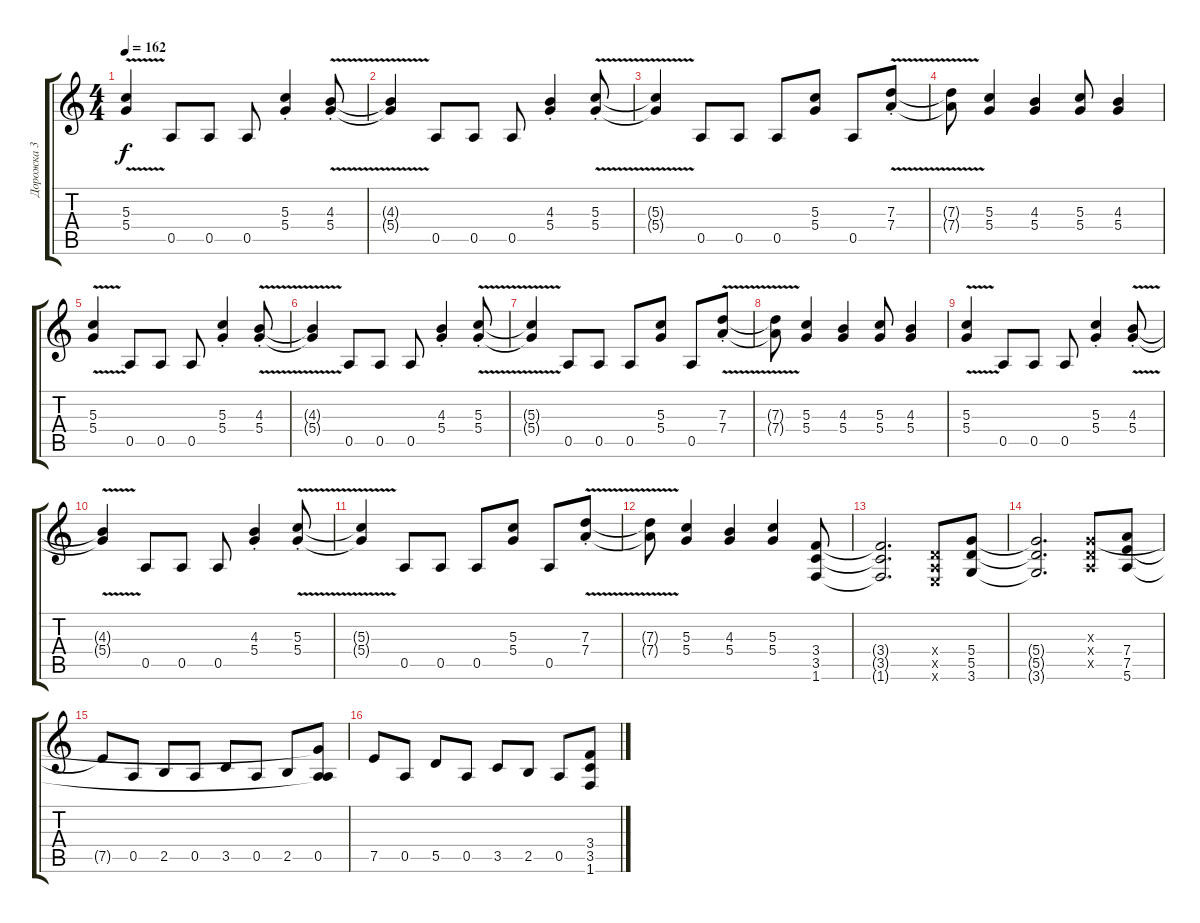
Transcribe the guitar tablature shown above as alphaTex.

\track ("Дорожка 3" "Дорожка 3") {instrument overdrivenguitar}
\staff {score tabs}
\tuning (E4 B3 G3 D3 A2 E2) {hide}
\ts (4 4)
\tempo 162
\clef g2
\ks c
(5.3 5.4{v}).4{dy f} 0.5.8 0.5.8 0.5.8 (5.3 5.4{st}).4 (4.3{st} 5.4{v st}).8 |
(4.3{t} 5.4{t}).4 0.5.8 0.5.8 0.5.8 (4.3 5.4{st}).4 (5.3{v st} 5.4{st}).8 |
(5.3{t} 5.4{t}).4 0.5.8 0.5.8 0.5.8 (5.3 5.4).8 0.5.8 (7.3 7.4{v st}).8 |
(7.3{t} 7.4{t}).8 (5.3 5.4).4 (4.3 5.4).4 (5.3 5.4).8 (4.3 5.4).4 |
(5.3 5.4{v}).4 0.5.8 0.5.8 0.5.8 (5.3 5.4{st}).4 (4.3{st} 5.4{v st}).8 |
(4.3{t} 5.4{t}).4 0.5.8 0.5.8 0.5.8 (4.3 5.4{st}).4 (5.3{v st} 5.4{st}).8 |
(5.3{t} 5.4{t}).4 0.5.8 0.5.8 0.5.8 (5.3 5.4).8 0.5.8 (7.3 7.4{v st}).8 |
(7.3{t} 7.4{t}).8 (5.3 5.4).4 (4.3 5.4).4 (5.3 5.4).8 (4.3 5.4).4 |
(5.3 5.4{v}).4 0.5.8 0.5.8 0.5.8 (5.3 5.4{st}).4 (4.3{st} 5.4{v st}).8 |
(4.3{t} 5.4{t}).4 0.5.8 0.5.8 0.5.8 (4.3 5.4{st}).4 (5.3{v st} 5.4{st}).8 |
(5.3{t} 5.4{t}).4 0.5.8 0.5.8 0.5.8 (5.3 5.4).8 0.5.8 (7.3 7.4{v st}).8 |
(7.3{t} 7.4{t}).8 (5.3 5.4).4 (4.3 5.4).4 (5.3 5.4).4 (3.4 3.5 1.6).8 |
(3.4{t} 3.5{t} 1.6{t}).2{d} (0.4{x} 0.5{x} 0.6{x}).8 (5.4 5.5 3.6).8 |
(5.4{t} 5.5{t} 3.6{t}).2{d} (0.3{x} 0.4{x} 0.5{x}).8 (7.4 7.5 5.6).8 |
7.5{t}.8 0.5.8 2.5.8 0.5.8 3.5.8 0.5.8 2.5.8 (0.3{t} 0.5 5.6{t}).8 |
7.5.8 0.5.8 5.5.8 0.5.8 3.5.8 2.5.8 0.5.8 (3.4 3.5 1.6).8
